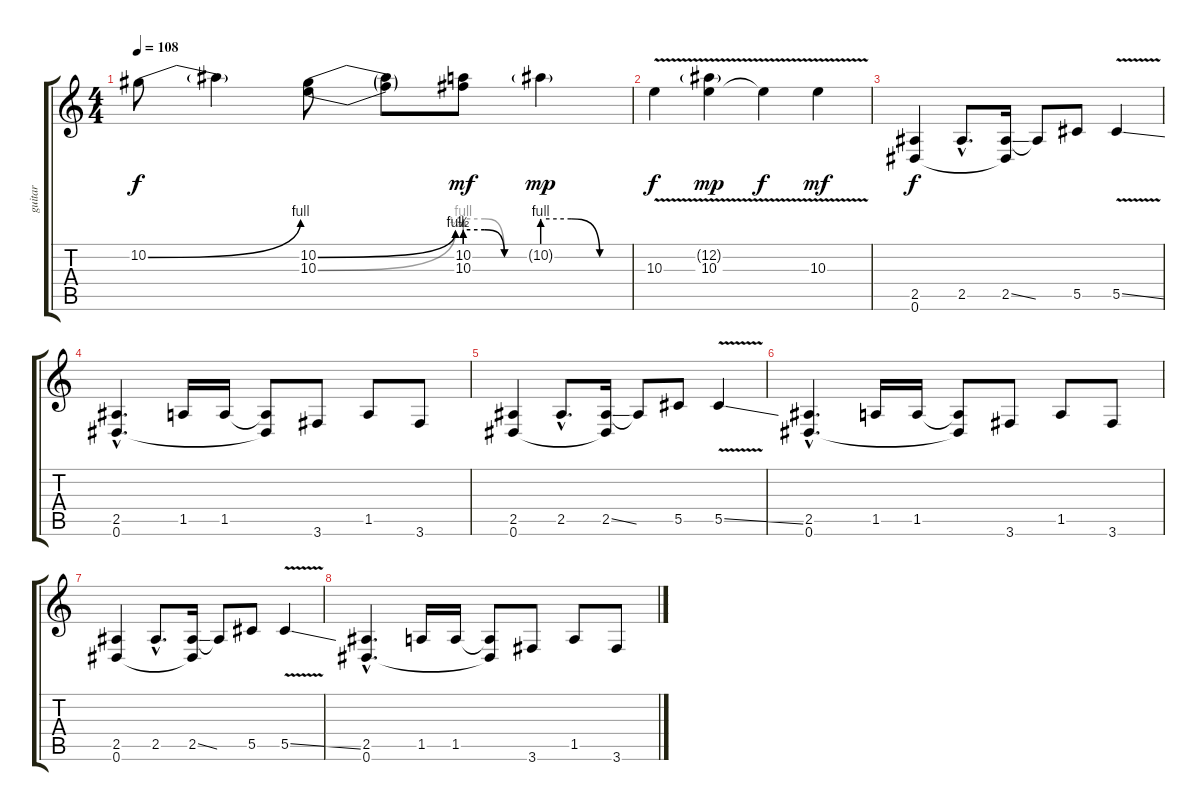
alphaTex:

\track ("guitar" "guitar") {instrument distortionguitar}
\staff {score tabs}
\tuning (Eb4 Bb3 Gb3 Db3 Ab2 Eb2) {hide}
\ts (4 4)
\tempo 108
\clef g2
\ks c
10.2{be (bend 0 0 60 4)}.8{dy f} 10.2{t}.4 (10.2{be (bend 0 0 60 4)} 10.3{be (bend 0 0 60 2)}).8 (10.2{t} 10.3{t}).8 (10.2{be (custom 0 2 20 2 40 0 60 0)} 10.3{be (custom 0 4 20 4 40 0 60 0)}).8{dy mf} 10.2{be (custom 0 4 20 4 40 0 60 0) g}.4{dy mp} |
10.3{v}.4{dy f} (12.2{v g} 10.3{v}).4{dy mp} 10.3{v t}.4{dy f} 10.3{v}.4{dy mf} |
(2.5 0.6).4{dy f} 2.5{hac}.8{d} (2.5{ss} 0.6{t}).16 2.5{t}.8 5.5.8 5.5{v ss}.4 |
(2.5{hac} 0.6{hac}).4{d} 1.5.16 1.5.16 (1.5{t} 0.6{t}).8 3.6.8 1.5.8 3.6.8 |
(2.5 0.6).4 2.5{hac}.8{d} (2.5{ss} 0.6{t}).16 2.5{t}.8 5.5.8 5.5{v ss}.4 |
(2.5{hac} 0.6{hac}).4{d} 1.5.16 1.5.16 (1.5{t} 0.6{t}).8 3.6.8 1.5.8 3.6.8 |
(2.5 0.6).4 2.5{hac}.8{d} (2.5{ss} 0.6{t}).16 2.5{t}.8 5.5.8 5.5{v ss}.4 |
(2.5{hac} 0.6{hac}).4{d} 1.5.16 1.5.16 (1.5{t} 0.6{t}).8 3.6.8 1.5.8 3.6.8
